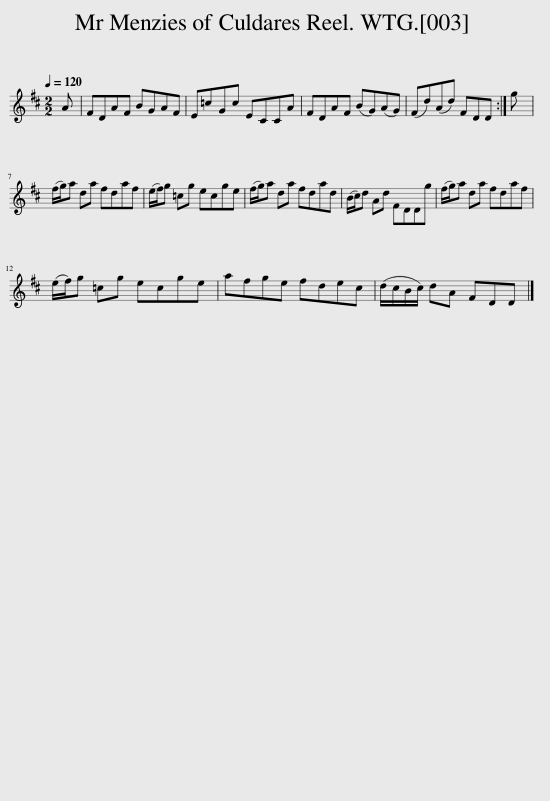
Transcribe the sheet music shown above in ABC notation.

X:1
L:1/8
Q:1/4=120
M:2/2
I:linebreak $
K:D
V:1 treble
V:1
 A | FDAF BGAF | E=cGc ECCA | FDAF (BG)(AG) | (Fd)(Ad) FDD :| %5
 g |$ (f/g/)a da fdaf | (e/f/)g =cg ecge | (f/g/)a da fdad | (B/c/)d Ad FDDg | %10
 (f/g/)a da fdaf |$ (e/f/)g =cg ecge | afge fdec | (d/c/B/c/) dA FDD |] %14
